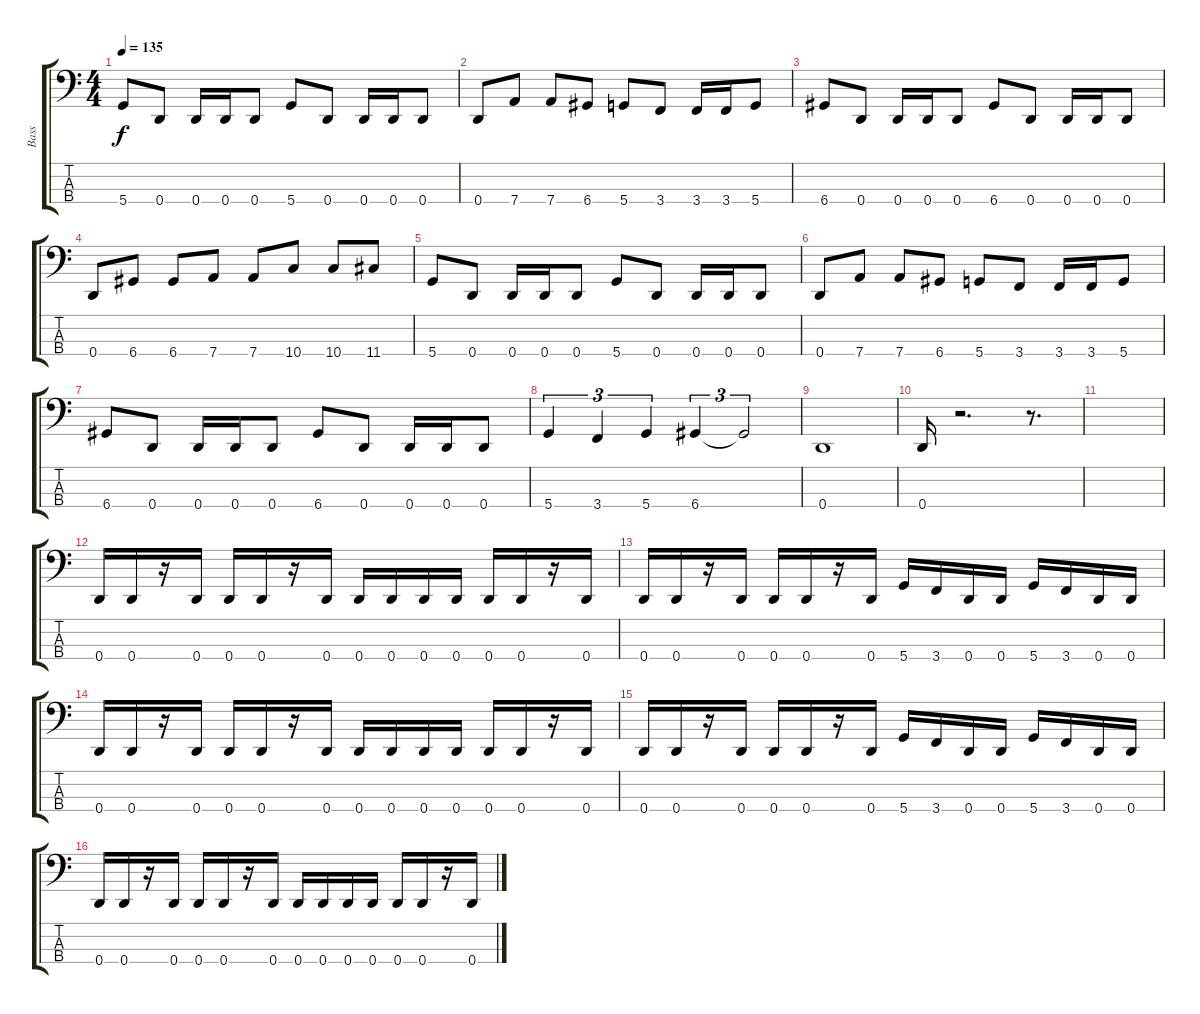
\track ("Bass" "Bass") {instrument electricbasspick}
\staff {score tabs}
\tuning (G2 D2 A1 D1) {hide}
\ts (4 4)
\tempo 135
\clef f4
\ks c
5.4.8{dy f} 0.4.8 0.4.16 0.4.16 0.4.8 5.4.8 0.4.8 0.4.16 0.4.16 0.4.8 |
0.4.8 7.4.8 7.4.8 6.4.8 5.4.8 3.4.8 3.4.16 3.4.16 5.4.8 |
6.4.8 0.4.8 0.4.16 0.4.16 0.4.8 6.4.8 0.4.8 0.4.16 0.4.16 0.4.8 |
0.4.8 6.4.8 6.4.8 7.4.8 7.4.8 10.4.8 10.4.8 11.4.8 |
5.4.8 0.4.8 0.4.16 0.4.16 0.4.8 5.4.8 0.4.8 0.4.16 0.4.16 0.4.8 |
0.4.8 7.4.8 7.4.8 6.4.8 5.4.8 3.4.8 3.4.16 3.4.16 5.4.8 |
6.4.8 0.4.8 0.4.16 0.4.16 0.4.8 6.4.8 0.4.8 0.4.16 0.4.16 0.4.8 |
5.4.4{tu (3 2)} 3.4.4{tu (3 2)} 5.4.4{tu (3 2)} 6.4.4{tu (3 2)} 6.4{t}.2{tu (3 2)} |
0.4.1 |
0.4.16 r.2{d} r.8{d} |
|
0.4.16 0.4.16 r.16 0.4.16 0.4.16 0.4.16 r.16 0.4.16 0.4.16 0.4.16 0.4.16 0.4.16 0.4.16 0.4.16 r.16 0.4.16 |
0.4.16 0.4.16 r.16 0.4.16 0.4.16 0.4.16 r.16 0.4.16 5.4.16 3.4.16 0.4.16 0.4.16 5.4.16 3.4.16 0.4.16 0.4.16 |
0.4.16 0.4.16 r.16 0.4.16 0.4.16 0.4.16 r.16 0.4.16 0.4.16 0.4.16 0.4.16 0.4.16 0.4.16 0.4.16 r.16 0.4.16 |
0.4.16 0.4.16 r.16 0.4.16 0.4.16 0.4.16 r.16 0.4.16 5.4.16 3.4.16 0.4.16 0.4.16 5.4.16 3.4.16 0.4.16 0.4.16 |
0.4.16 0.4.16 r.16 0.4.16 0.4.16 0.4.16 r.16 0.4.16 0.4.16 0.4.16 0.4.16 0.4.16 0.4.16 0.4.16 r.16 0.4.16
